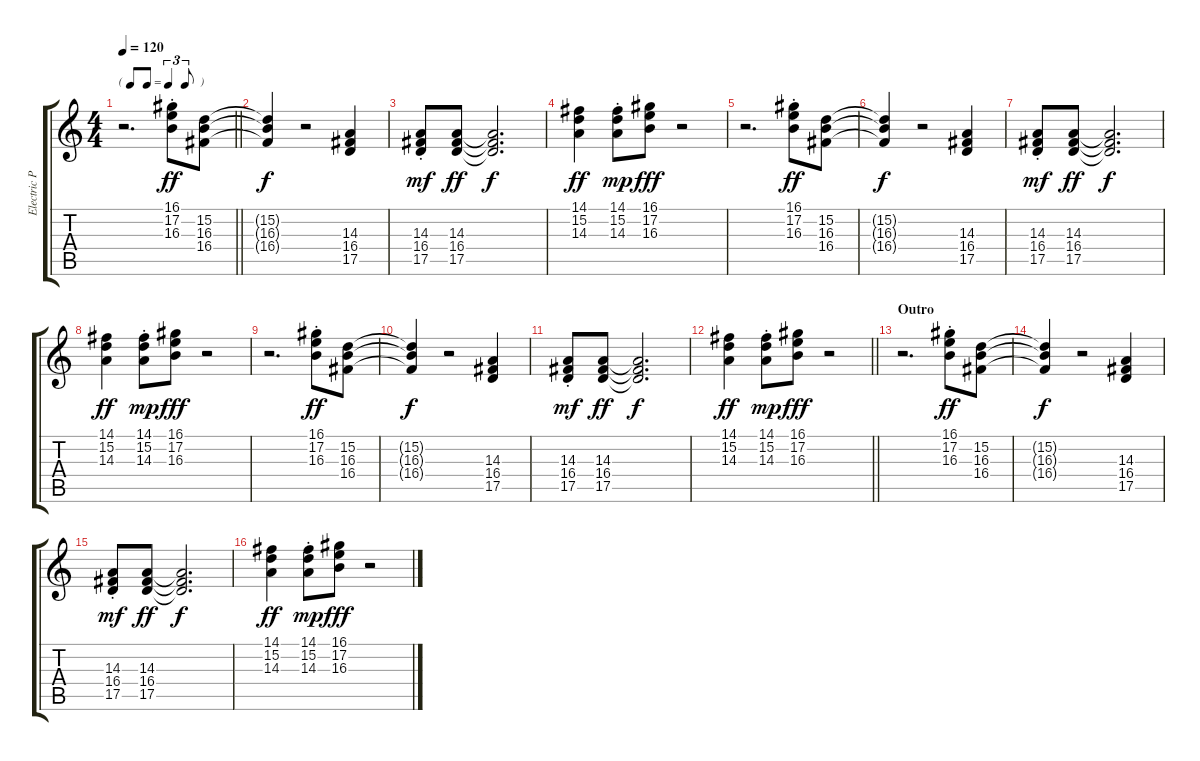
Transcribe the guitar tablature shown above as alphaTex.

\track ("Electric Piano (Wright)" "Electric P") {instrument electricpiano2}
\staff {score tabs}
\tuning (E4 B3 G3 D3 A2 E2) {hide}
\ts (4 4)
\tf triplet8th
\tempo 120
\clef g2
\barLineRight lightlight
\ks c
r.2{d dy fff} (16.1{st} 17.2{st} 16.3{st}).8{dy ff} (15.2 16.3 16.4).8 |
(15.2{t} 16.3{t} 16.4{t}).4{dy f} r.2 (14.3 16.4 17.5).4 |
(14.3{st} 16.4{st} 17.5{st}).8{dy mf} (14.3 16.4 17.5).8{dy ff} (14.3{t} 16.4{t} 17.5{t}).2{d dy f} |
(14.1 15.2 14.3).4{dy ff} (14.1{st} 15.2{st} 14.3{st}).8{dy mp} (16.1 17.2 16.3).8{dy fff} r.2 |
r.2{d} (16.1{st} 17.2{st} 16.3{st}).8{dy ff} (15.2 16.3 16.4).8 |
(15.2{t} 16.3{t} 16.4{t}).4{dy f} r.2 (14.3 16.4 17.5).4 |
(14.3{st} 16.4{st} 17.5{st}).8{dy mf} (14.3 16.4 17.5).8{dy ff} (14.3{t} 16.4{t} 17.5{t}).2{d dy f} |
(14.1 15.2 14.3).4{dy ff} (14.1{st} 15.2{st} 14.3{st}).8{dy mp} (16.1 17.2 16.3).8{dy fff} r.2 |
r.2{d} (16.1{st} 17.2{st} 16.3{st}).8{dy ff} (15.2 16.3 16.4).8 |
(15.2{t} 16.3{t} 16.4{t}).4{dy f} r.2 (14.3 16.4 17.5).4 |
(14.3{st} 16.4{st} 17.5{st}).8{dy mf} (14.3 16.4 17.5).8{dy ff} (14.3{t} 16.4{t} 17.5{t}).2{d dy f} |
\barLineRight lightlight
(14.1 15.2 14.3).4{dy ff} (14.1{st} 15.2{st} 14.3{st}).8{dy mp} (16.1 17.2 16.3).8{dy fff} r.2 |
\section ("" "Outro")
r.2{d} (16.1{st} 17.2{st} 16.3{st}).8{dy ff} (15.2 16.3 16.4).8 |
(15.2{t} 16.3{t} 16.4{t}).4{dy f} r.2 (14.3 16.4 17.5).4 |
(14.3{st} 16.4{st} 17.5{st}).8{dy mf} (14.3 16.4 17.5).8{dy ff} (14.3{t} 16.4{t} 17.5{t}).2{d dy f} |
(14.1 15.2 14.3).4{dy ff} (14.1{st} 15.2{st} 14.3{st}).8{dy mp} (16.1 17.2 16.3).8{dy fff} r.2
